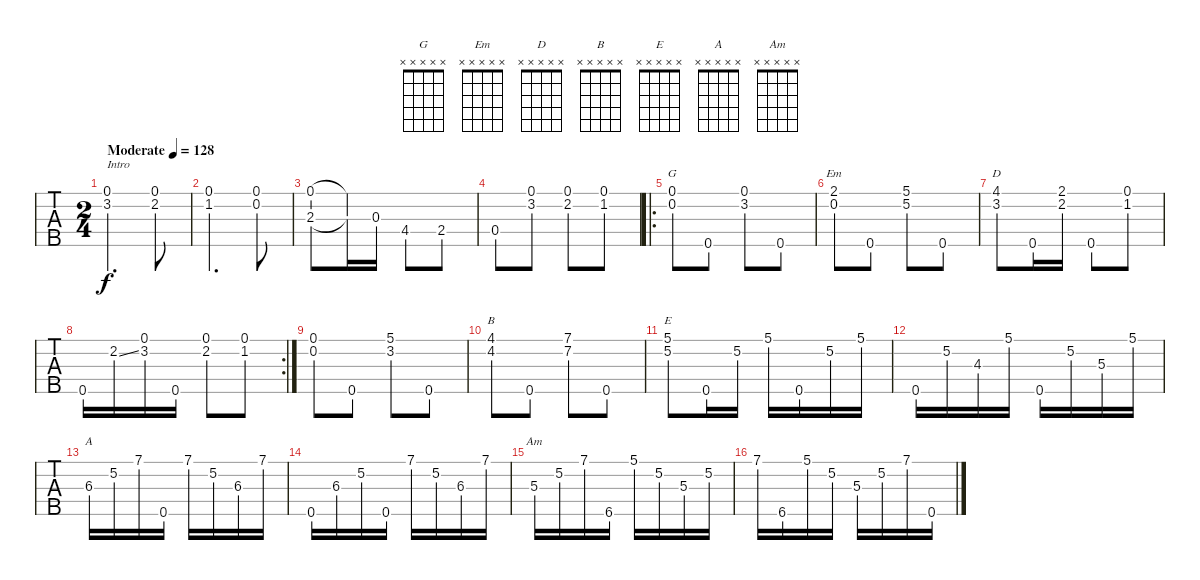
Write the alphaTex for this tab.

\track "" {solo instrument banjo}
\staff {tabs}
\tuning (D4 B3 G3 D3 G4) {hide}
\displaytranspose 12
\chord ("G" x x x x x)
\chord ("Em" x x x x x)
\chord ("D" x x x x x)
\chord ("B" x x x x x)
\chord ("E" x x x x x)
\chord ("A" x x x x x)
\chord ("Am" x x x x x)
\ts (2 4)
\tempo (128 "Moderate")
\clef g2
\ks c
(0.1 3.2).4{d txt "Intro" dy f instrument banjo} (0.1 2.2).8 |
(0.1 1.2).4{d} (0.1 0.2).8 |
(0.1 2.3).8 (0.1{t} 2.3{t}).16 0.3.16 4.4.8 2.4.8 |
0.4.8 (0.1 3.2).8 (0.1 2.2).8 (0.1 1.2).8 |
\ro
(0.1 0.2).8{ch "G"} 0.5.8 (0.1 3.2).8 0.5.8 |
(2.1 0.2).8{ch "Em"} 0.5.8 (5.1 5.2).8 0.5.8 |
(4.1 3.2).8{ch "D"} 0.5.16 (2.1 2.2).16 0.5.8 (0.1 1.2).8 |
\rc 2
0.5.16 2.2{ss}.16 (0.1 3.2).16 0.5.16 (0.1 2.2).8 (0.1 1.2).8 |
(0.1 0.2).8 0.5.8 (5.1 3.2).8 0.5.8 |
(4.1 4.2).8{ch "B"} 0.5.8 (7.1 7.2).8 0.5.8 |
(5.1 5.2).8{ch "E"} 0.5.16 5.2.16 5.1.16 0.5.16 5.2.16 5.1.16 |
0.5.16 5.2.16 4.3.16 5.1.16 0.5.16 5.2.16 5.3.16 5.1.16 |
6.3.16{ch "A"} 5.2.16 7.1.16 0.5.16 7.1.16 5.2.16 6.3.16 7.1.16 |
0.5.16 6.3.16 5.2.16 0.5.16 7.1.16 5.2.16 6.3.16 7.1.16 |
5.3.16{ch "Am"} 5.2.16 7.1.16 6.5.16 5.1.16 5.2.16 5.3.16 5.2.16 |
7.1.16 6.5.16 5.1.16 5.2.16 5.3.16 5.2.16 7.1.16 0.5.16
